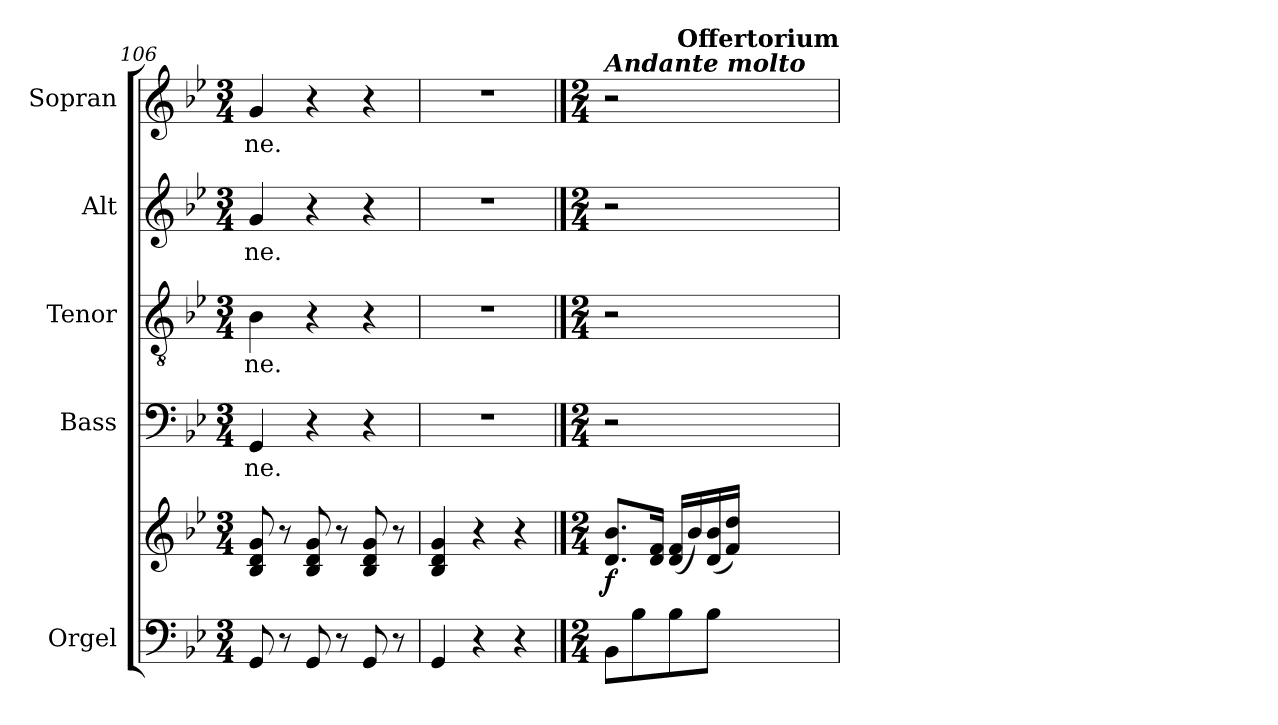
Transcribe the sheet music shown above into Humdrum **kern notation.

**kern	**kern	**dynam	**kern	**text	**kern	**text	**kern	**text	**kern	**text
*part5	*part5	*part5	*part4	*part4	*part3	*part3	*part2	*part2	*part1	*part1
*staff6	*staff5	*staff5/6	*staff4	*staff4	*staff3	*staff3	*staff2	*staff2	*staff1	*staff1
*I"Orgel	*	*	*I"Bass	*	*I"Tenor	*	*I"Alt	*	*I"Sopran	*
*I'Org.	*	*	*I'B.	*	*I'T.	*	*I'A.	*	*I'S.	*
*clefF4	*clefG2	*	*clefF4	*	*clefGv2	*	*clefG2	*	*clefG2	*
*k[b-e-]	*k[b-e-]	*	*k[b-e-]	*	*k[b-e-]	*	*k[b-e-]	*	*k[b-e-]	*
*B-:	*B-:	*	*B-:	*	*B-:	*	*B-:	*	*B-:	*
*M3/4	*M3/4	*	*M3/4	*	*M3/4	*	*M3/4	*	*M3/4	*
=106	=106	=106	=106	=106	=106	=106	=106	=106	=106	=106
!	!	!	!	!LO:LY:b	!	!LO:LY:b	!	!LO:LY:b	!	!LO:LY:b
8GG/	8B-/ 8d/ 8g/	.	4GG/	-ne.	4B-\	-ne.	4g/	-ne.	4g/	-ne.
8r	8r	.	.	.	.	.	.	.	.	.
8GG/	8B-/ 8d/ 8g/	.	4r	.	4r	.	4r	.	4r	.
8r	8r	.	.	.	.	.	.	.	.	.
8GG/	8B-/ 8d/ 8g/	.	4r	.	4r	.	4r	.	4r	.
8r	8r	.	.	.	.	.	.	.	.	.
=107	=107	=107	=107	=107	=107	=107	=107	=107	=107	=107
4GG/	4B-/ 4d/ 4g/	.	2.r	.	2.r	.	2.r	.	2.r	.
4r	4r	.	.	.	.	.	.	.	.	.
4r	4r	.	.	.	.	.	.	.	.	.
!!LO:LB:g=z
==108	==108	==108	==108	==108	==108	==108	==108	==108	==108	==108
*M2/4	*M2/4	*	*M2/4	*	*M2/4	*	*M2/4	*	*M2/4	*
!	!	!	!	!	!	!	!	!	!LO:TX:a:Bi:t=Andante molto	!
!	!	!LO:DY:b	!	!	!	!	!	!	!	!
8BB-\L	8.d/ 8.b-/L	f	2r	.	2r	.	2r	.	2r	.
8B-\	.	.	.	.	.	.	.	.	.	.
.	16d/ 16f/Jk	.	.	.	.	.	.	.	.	.
8B-\	(<16d/ 16f/LL	.	.	.	.	.	.	.	.	.
.	16b-/)	.	.	.	.	.	.	.	.	.
8B-\J	(<16d/ 16b-/	.	.	.	.	.	.	.	.	.
.	16f/ 16dd/JJ)	.	.	.	.	.	.	.	.	.
1ryy	1ryy	.	1ryy	.	1ryy	.	1ryy	.	1ryy	.
!	!	!	!	!	!	!	!	!	!LO:TX:a:B:t=Offertorium	!
=	=	=	=	=	=	=	=	=	=	=
*-	*-	*-	*-	*-	*-	*-	*-	*-	*-	*-
